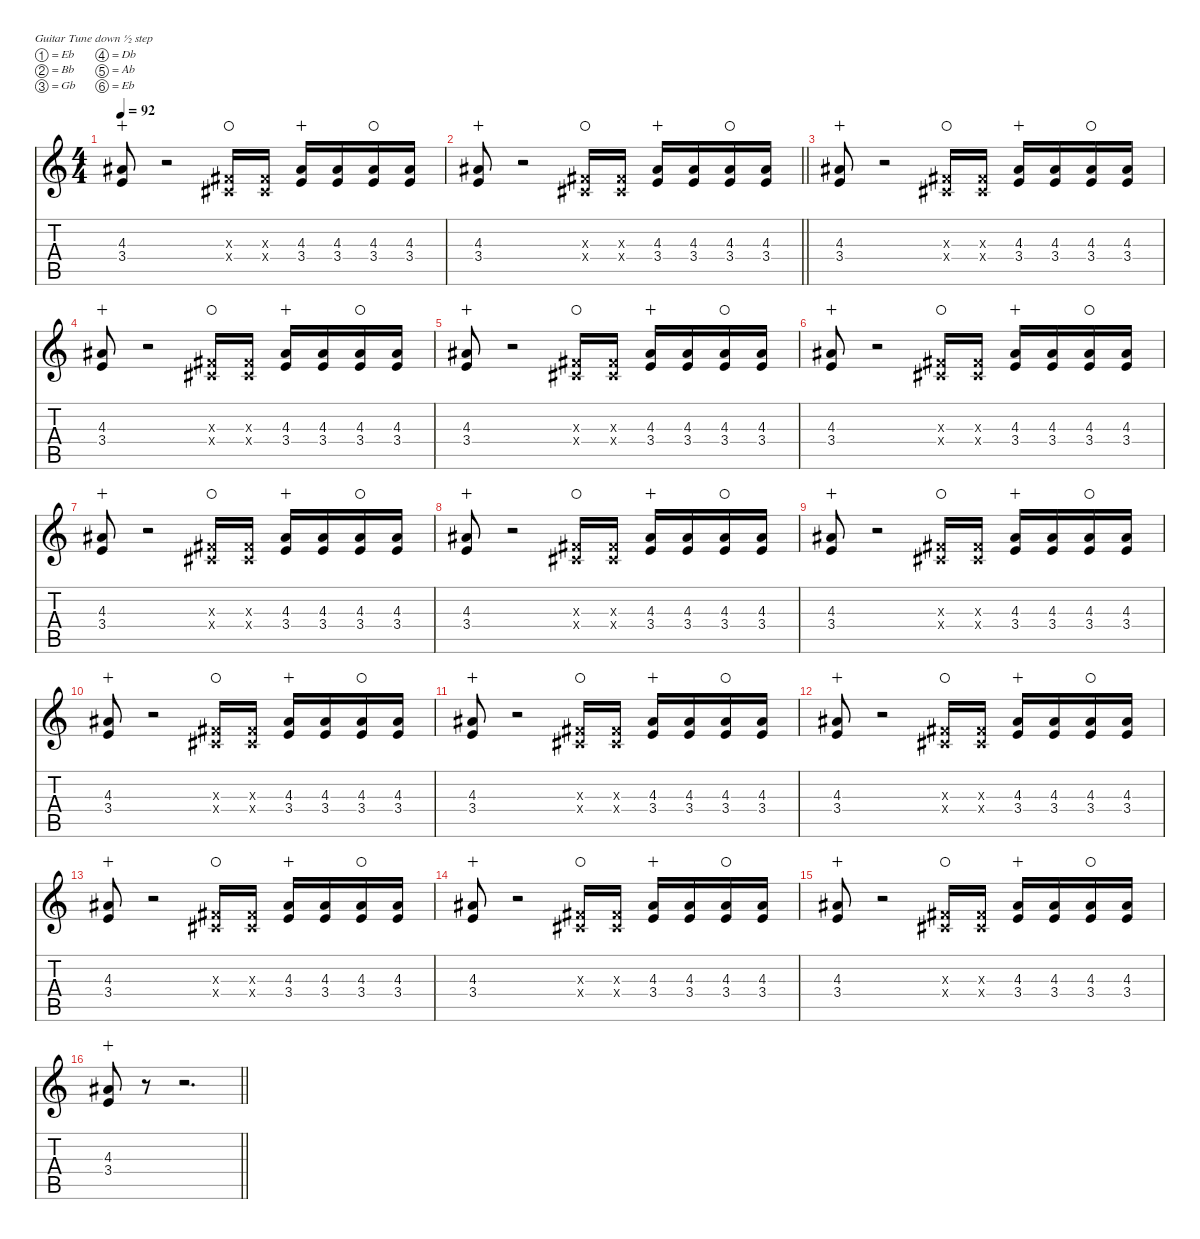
\defaultSystemsLayout 4
\hideDynamics
\bracketExtendMode nobrackets
\singleTrackTrackNamePolicy hidden
\multiTrackTrackNamePolicy hidden
\otherSystemsTrackNameOrientation horizontal
\track ("Kirk" "dist.guit.") {instrument distortionguitar}
\staff {score tabs}
\tuning (Eb4 Bb3 Gb3 Db3 Ab2 Eb2)
\ts (4 4)
\tempo 92
\clef g2
\ks c
(4.3{acc #} 3.4).8{dy f wahc beam Up} r.2{beam Up} (0.3{x acc #} 0.4{x acc #}).16{waho beam Up} (0.3{x acc #} 0.4{x acc #}).16{beam Up} (4.3{acc #} 3.4).16{wahc beam Up} (4.3{acc #} 3.4).16{beam Up} (4.3{acc #} 3.4).16{waho beam Up} (4.3{acc #} 3.4).16{beam Up} |
\barLineRight lightlight
(4.3{acc #} 3.4).8{wahc beam Up} r.2{beam Up} (0.3{x acc #} 0.4{x acc #}).16{waho beam Up} (0.3{x acc #} 0.4{x acc #}).16{beam Up} (4.3{acc #} 3.4).16{wahc beam Up} (4.3{acc #} 3.4).16{beam Up} (4.3{acc #} 3.4).16{waho beam Up} (4.3{acc #} 3.4).16{beam Up} |
\section ("" "")
(4.3{acc #} 3.4).8{wahc beam Up} r.2{beam Up} (0.3{x acc #} 0.4{x acc #}).16{waho beam Up} (0.3{x acc #} 0.4{x acc #}).16{beam Up} (4.3{acc #} 3.4).16{wahc beam Up} (4.3{acc #} 3.4).16{beam Up} (4.3{acc #} 3.4).16{waho beam Up} (4.3{acc #} 3.4).16{beam Up} |
(4.3{acc #} 3.4).8{wahc beam Up} r.2{beam Up} (0.3{x acc #} 0.4{x acc #}).16{waho beam Up} (0.3{x acc #} 0.4{x acc #}).16{beam Up} (4.3{acc #} 3.4).16{wahc beam Up} (4.3{acc #} 3.4).16{beam Up} (4.3{acc #} 3.4).16{waho beam Up} (4.3{acc #} 3.4).16{beam Up} |
(4.3{acc #} 3.4).8{wahc beam Up} r.2{beam Up} (0.3{x acc #} 0.4{x acc #}).16{waho beam Up} (0.3{x acc #} 0.4{x acc #}).16{beam Up} (4.3{acc #} 3.4).16{wahc beam Up} (4.3{acc #} 3.4).16{beam Up} (4.3{acc #} 3.4).16{waho beam Up} (4.3{acc #} 3.4).16{beam Up} |
(4.3{acc #} 3.4).8{wahc beam Up} r.2{beam Up} (0.3{x acc #} 0.4{x acc #}).16{waho beam Up} (0.3{x acc #} 0.4{x acc #}).16{beam Up} (4.3{acc #} 3.4).16{wahc beam Up} (4.3{acc #} 3.4).16{beam Up} (4.3{acc #} 3.4).16{waho beam Up} (4.3{acc #} 3.4).16{beam Up} |
(4.3{acc #} 3.4).8{wahc beam Up} r.2{beam Up} (0.3{x acc #} 0.4{x acc #}).16{waho beam Up} (0.3{x acc #} 0.4{x acc #}).16{beam Up} (4.3{acc #} 3.4).16{wahc beam Up} (4.3{acc #} 3.4).16{beam Up} (4.3{acc #} 3.4).16{waho beam Up} (4.3{acc #} 3.4).16{beam Up} |
(4.3{acc #} 3.4).8{wahc beam Up} r.2{beam Up} (0.3{x acc #} 0.4{x acc #}).16{waho beam Up} (0.3{x acc #} 0.4{x acc #}).16{beam Up} (4.3{acc #} 3.4).16{wahc beam Up} (4.3{acc #} 3.4).16{beam Up} (4.3{acc #} 3.4).16{waho beam Up} (4.3{acc #} 3.4).16{beam Up} |
(4.3{acc #} 3.4).8{wahc beam Up} r.2{beam Up} (0.3{x acc #} 0.4{x acc #}).16{waho beam Up} (0.3{x acc #} 0.4{x acc #}).16{beam Up} (4.3{acc #} 3.4).16{wahc beam Up} (4.3{acc #} 3.4).16{beam Up} (4.3{acc #} 3.4).16{waho beam Up} (4.3{acc #} 3.4).16{beam Up} |
(4.3{acc #} 3.4).8{wahc beam Up} r.2{beam Up} (0.3{x acc #} 0.4{x acc #}).16{waho beam Up} (0.3{x acc #} 0.4{x acc #}).16{beam Up} (4.3{acc #} 3.4).16{wahc beam Up} (4.3{acc #} 3.4).16{beam Up} (4.3{acc #} 3.4).16{waho beam Up} (4.3{acc #} 3.4).16{beam Up} |
(4.3{acc #} 3.4).8{wahc beam Up} r.2{beam Up} (0.3{x acc #} 0.4{x acc #}).16{waho beam Up} (0.3{x acc #} 0.4{x acc #}).16{beam Up} (4.3{acc #} 3.4).16{wahc beam Up} (4.3{acc #} 3.4).16{beam Up} (4.3{acc #} 3.4).16{waho beam Up} (4.3{acc #} 3.4).16{beam Up} |
(4.3{acc #} 3.4).8{wahc beam Up} r.2{beam Up} (0.3{x acc #} 0.4{x acc #}).16{waho beam Up} (0.3{x acc #} 0.4{x acc #}).16{beam Up} (4.3{acc #} 3.4).16{wahc beam Up} (4.3{acc #} 3.4).16{beam Up} (4.3{acc #} 3.4).16{waho beam Up} (4.3{acc #} 3.4).16{beam Up} |
(4.3{acc #} 3.4).8{wahc beam Up} r.2{beam Up} (0.3{x acc #} 0.4{x acc #}).16{waho beam Up} (0.3{x acc #} 0.4{x acc #}).16{beam Up} (4.3{acc #} 3.4).16{wahc beam Up} (4.3{acc #} 3.4).16{beam Up} (4.3{acc #} 3.4).16{waho beam Up} (4.3{acc #} 3.4).16{beam Up} |
(4.3{acc #} 3.4).8{wahc beam Up} r.2{beam Up} (0.3{x acc #} 0.4{x acc #}).16{waho beam Up} (0.3{x acc #} 0.4{x acc #}).16{beam Up} (4.3{acc #} 3.4).16{wahc beam Up} (4.3{acc #} 3.4).16{beam Up} (4.3{acc #} 3.4).16{waho beam Up} (4.3{acc #} 3.4).16{beam Up} |
(4.3{acc #} 3.4).8{wahc beam Up} r.2{beam Up} (0.3{x acc #} 0.4{x acc #}).16{waho beam Up} (0.3{x acc #} 0.4{x acc #}).16{beam Up} (4.3{acc #} 3.4).16{wahc beam Up} (4.3{acc #} 3.4).16{beam Up} (4.3{acc #} 3.4).16{waho beam Up} (4.3{acc #} 3.4).16{beam Up} |
\barLineRight lightlight
(4.3{acc #} 3.4).8{wahc beam Up} r.8{beam Up} r.2{d beam Up}
